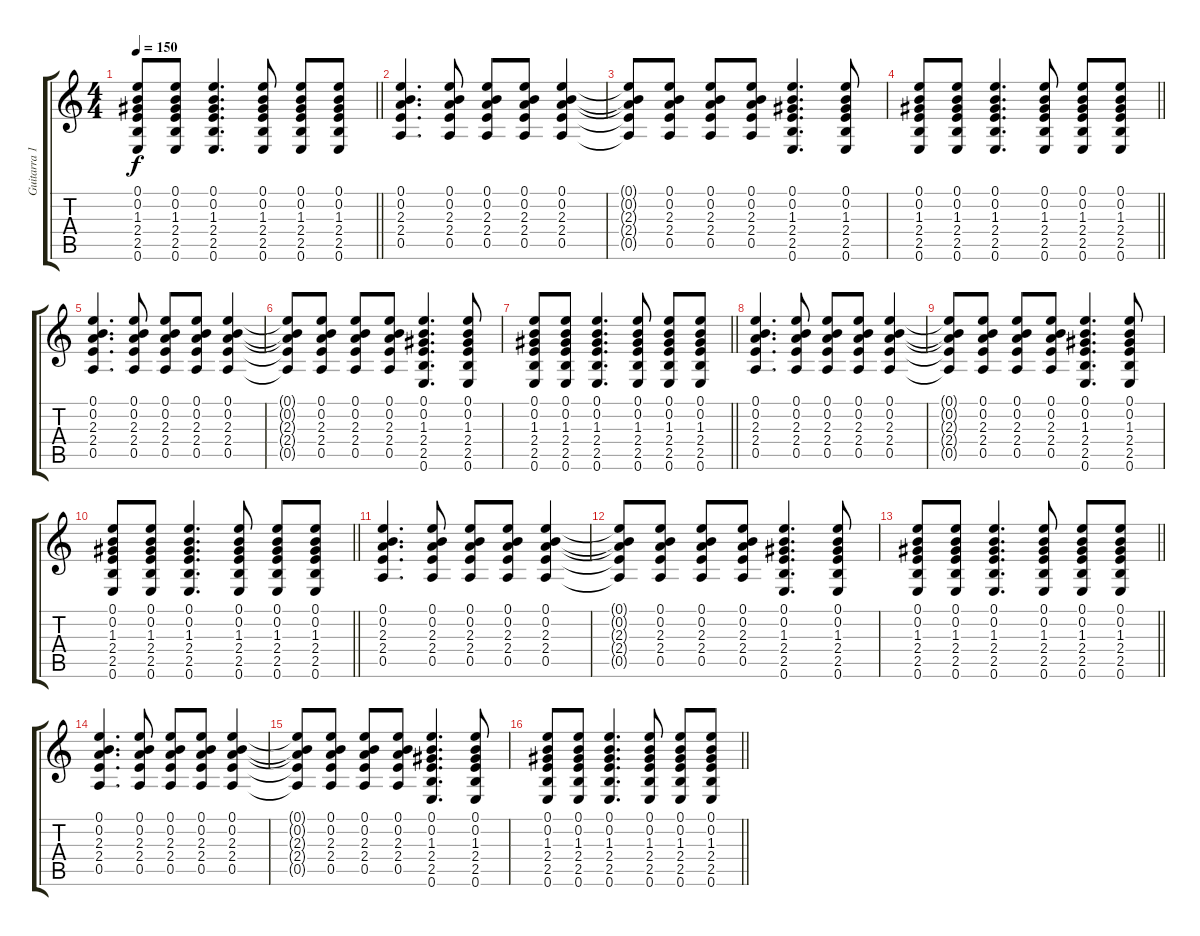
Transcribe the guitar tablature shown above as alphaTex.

\track ("Guitarra 1" "Guitarra 1") {instrument acousticguitarsteel}
\staff {score tabs}
\tuning (E4 B3 G3 D3 A2 E2) {hide}
\ts (4 4)
\tempo 150
\clef g2
\barLineRight lightlight
\ks c
(0.1 0.2 1.3 2.4 2.5 0.6).8{dy f} (0.1 0.2 1.3 2.4 2.5 0.6).8 (0.1 0.2 1.3 2.4 2.5 0.6).4{d} (0.1 0.2 1.3 2.4 2.5 0.6).8 (0.1 0.2 1.3 2.4 2.5 0.6).8 (0.1 0.2 1.3 2.4 2.5 0.6).8 |
(0.1 0.2 2.3 2.4 0.5).4{d} (0.1 0.2 2.3 2.4 0.5).8 (0.1 0.2 2.3 2.4 0.5).8 (0.1 0.2 2.3 2.4 0.5).8 (0.1 0.2 2.3 2.4 0.5).4 |
(0.1{t} 0.2{t} 2.3{t} 2.4{t} 0.5{t}).8 (0.1 0.2 2.3 2.4 0.5).8 (0.1 0.2 2.3 2.4 0.5).8 (0.1 0.2 2.3 2.4 0.5).8 (0.1 0.2 1.3 2.4 2.5 0.6).4{d} (0.1 0.2 1.3 2.4 2.5 0.6).8 |
\barLineRight lightlight
(0.1 0.2 1.3 2.4 2.5 0.6).8 (0.1 0.2 1.3 2.4 2.5 0.6).8 (0.1 0.2 1.3 2.4 2.5 0.6).4{d} (0.1 0.2 1.3 2.4 2.5 0.6).8 (0.1 0.2 1.3 2.4 2.5 0.6).8 (0.1 0.2 1.3 2.4 2.5 0.6).8 |
(0.1 0.2 2.3 2.4 0.5).4{d} (0.1 0.2 2.3 2.4 0.5).8 (0.1 0.2 2.3 2.4 0.5).8 (0.1 0.2 2.3 2.4 0.5).8 (0.1 0.2 2.3 2.4 0.5).4 |
(0.1{t} 0.2{t} 2.3{t} 2.4{t} 0.5{t}).8 (0.1 0.2 2.3 2.4 0.5).8 (0.1 0.2 2.3 2.4 0.5).8 (0.1 0.2 2.3 2.4 0.5).8 (0.1 0.2 1.3 2.4 2.5 0.6).4{d} (0.1 0.2 1.3 2.4 2.5 0.6).8 |
\barLineRight lightlight
(0.1 0.2 1.3 2.4 2.5 0.6).8 (0.1 0.2 1.3 2.4 2.5 0.6).8 (0.1 0.2 1.3 2.4 2.5 0.6).4{d} (0.1 0.2 1.3 2.4 2.5 0.6).8 (0.1 0.2 1.3 2.4 2.5 0.6).8 (0.1 0.2 1.3 2.4 2.5 0.6).8 |
\section ("" "")
(0.1 0.2 2.3 2.4 0.5).4{d} (0.1 0.2 2.3 2.4 0.5).8 (0.1 0.2 2.3 2.4 0.5).8 (0.1 0.2 2.3 2.4 0.5).8 (0.1 0.2 2.3 2.4 0.5).4 |
(0.1{t} 0.2{t} 2.3{t} 2.4{t} 0.5{t}).8 (0.1 0.2 2.3 2.4 0.5).8 (0.1 0.2 2.3 2.4 0.5).8 (0.1 0.2 2.3 2.4 0.5).8 (0.1 0.2 1.3 2.4 2.5 0.6).4{d} (0.1 0.2 1.3 2.4 2.5 0.6).8 |
\barLineRight lightlight
(0.1 0.2 1.3 2.4 2.5 0.6).8 (0.1 0.2 1.3 2.4 2.5 0.6).8 (0.1 0.2 1.3 2.4 2.5 0.6).4{d} (0.1 0.2 1.3 2.4 2.5 0.6).8 (0.1 0.2 1.3 2.4 2.5 0.6).8 (0.1 0.2 1.3 2.4 2.5 0.6).8 |
(0.1 0.2 2.3 2.4 0.5).4{d} (0.1 0.2 2.3 2.4 0.5).8 (0.1 0.2 2.3 2.4 0.5).8 (0.1 0.2 2.3 2.4 0.5).8 (0.1 0.2 2.3 2.4 0.5).4 |
(0.1{t} 0.2{t} 2.3{t} 2.4{t} 0.5{t}).8 (0.1 0.2 2.3 2.4 0.5).8 (0.1 0.2 2.3 2.4 0.5).8 (0.1 0.2 2.3 2.4 0.5).8 (0.1 0.2 1.3 2.4 2.5 0.6).4{d} (0.1 0.2 1.3 2.4 2.5 0.6).8 |
\barLineRight lightlight
(0.1 0.2 1.3 2.4 2.5 0.6).8 (0.1 0.2 1.3 2.4 2.5 0.6).8 (0.1 0.2 1.3 2.4 2.5 0.6).4{d} (0.1 0.2 1.3 2.4 2.5 0.6).8 (0.1 0.2 1.3 2.4 2.5 0.6).8 (0.1 0.2 1.3 2.4 2.5 0.6).8 |
(0.1 0.2 2.3 2.4 0.5).4{d} (0.1 0.2 2.3 2.4 0.5).8 (0.1 0.2 2.3 2.4 0.5).8 (0.1 0.2 2.3 2.4 0.5).8 (0.1 0.2 2.3 2.4 0.5).4 |
(0.1{t} 0.2{t} 2.3{t} 2.4{t} 0.5{t}).8 (0.1 0.2 2.3 2.4 0.5).8 (0.1 0.2 2.3 2.4 0.5).8 (0.1 0.2 2.3 2.4 0.5).8 (0.1 0.2 1.3 2.4 2.5 0.6).4{d} (0.1 0.2 1.3 2.4 2.5 0.6).8 |
\barLineRight lightlight
(0.1 0.2 1.3 2.4 2.5 0.6).8 (0.1 0.2 1.3 2.4 2.5 0.6).8 (0.1 0.2 1.3 2.4 2.5 0.6).4{d} (0.1 0.2 1.3 2.4 2.5 0.6).8 (0.1 0.2 1.3 2.4 2.5 0.6).8 (0.1 0.2 1.3 2.4 2.5 0.6).8
